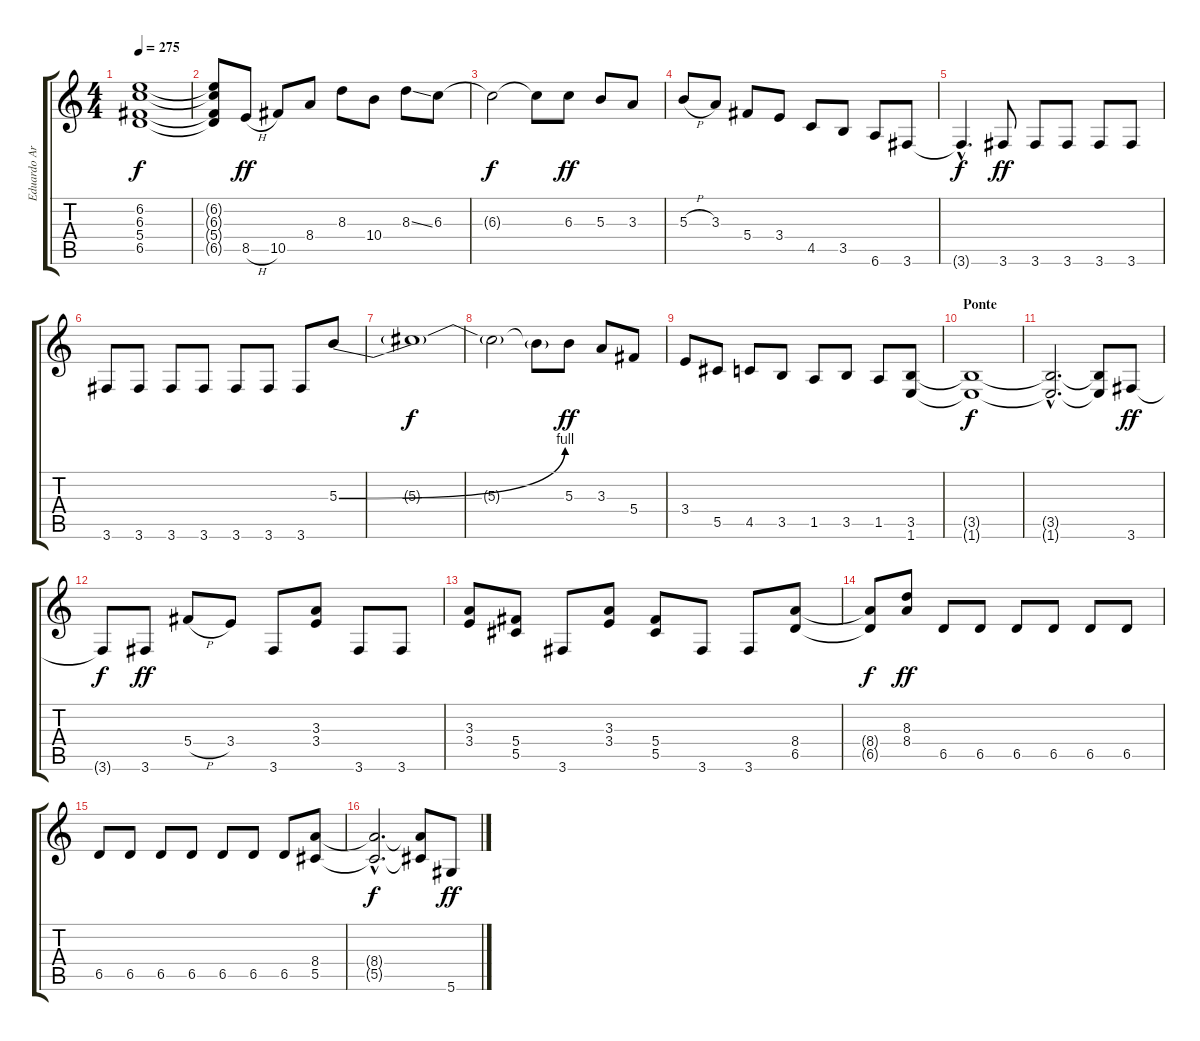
\track ("Eduardo Ardanuy" "Eduardo Ar") {instrument distortionguitar}
\staff {score tabs}
\tuning (Eb4 Bb3 Gb3 Db3 Ab2 Eb2) {hide}
\ts (4 4)
\tempo 275
\clef g2
\ks c
(6.2{t} 6.3{t} 5.4{t} 6.5{t}).1{dy f} |
(6.2{t} 6.3{t} 5.4{t} 6.5{t}).8 8.5{h}.8{dy ff} 10.5.8 8.4.8 8.3.8 10.4.8 8.3{ss}.8 6.3.8 |
6.3{t}.2{dy f} 6.3{t}.8 6.3.8{dy ff} 5.3.8 3.3.8 |
5.3{h}.8 3.3.8 5.4.8 3.4.8 4.5.8 3.5.8 6.6.8 3.6.8 |
3.6{hac t}.4{d dy f} 3.6.8{dy ff} 3.6.8 3.6.8 3.6.8 3.6.8 |
3.6.8 3.6.8 3.6.8 3.6.8 3.6.8 3.6.8 3.6.8 5.3{be (bend 0 0 60 4)}.8 |
5.3{t}.1{dy f} |
5.3{t}.2 5.3{t}.8 5.3.8{dy ff} 3.3.8 5.4.8 |
3.4.8 5.5.8 4.5.8 3.5.8 1.5.8 3.5.8 1.5.8 (3.5 1.6).8 |
\section ("" "Ponte")
(3.5{t} 1.6{t}).1{dy f} |
(3.5{hac t} 1.6{hac t}).2{d} (3.5{t} 1.6{t}).8 3.6.8{dy ff} |
3.6{t}.8{dy f} 3.6.8{dy ff} 5.4{h}.8 3.4.8 3.6.8 (3.3 3.4).8 3.6.8 3.6.8 |
(3.3 3.4).8 (5.4 5.5).8 3.6.8 (3.3 3.4).8 (5.4 5.5).8 3.6.8 3.6.8 (8.4 6.5).8 |
(8.4{t} 6.5{t}).8{dy f} (8.3 8.4).8{dy ff} 6.5.8 6.5.8 6.5.8 6.5.8 6.5.8 6.5.8 |
6.5.8 6.5.8 6.5.8 6.5.8 6.5.8 6.5.8 6.5.8 (8.4 5.5).8 |
(8.4{hac t} 5.5{hac t}).2{d dy f} (8.4{t} 5.5{t}).8 5.6.8{dy ff}
